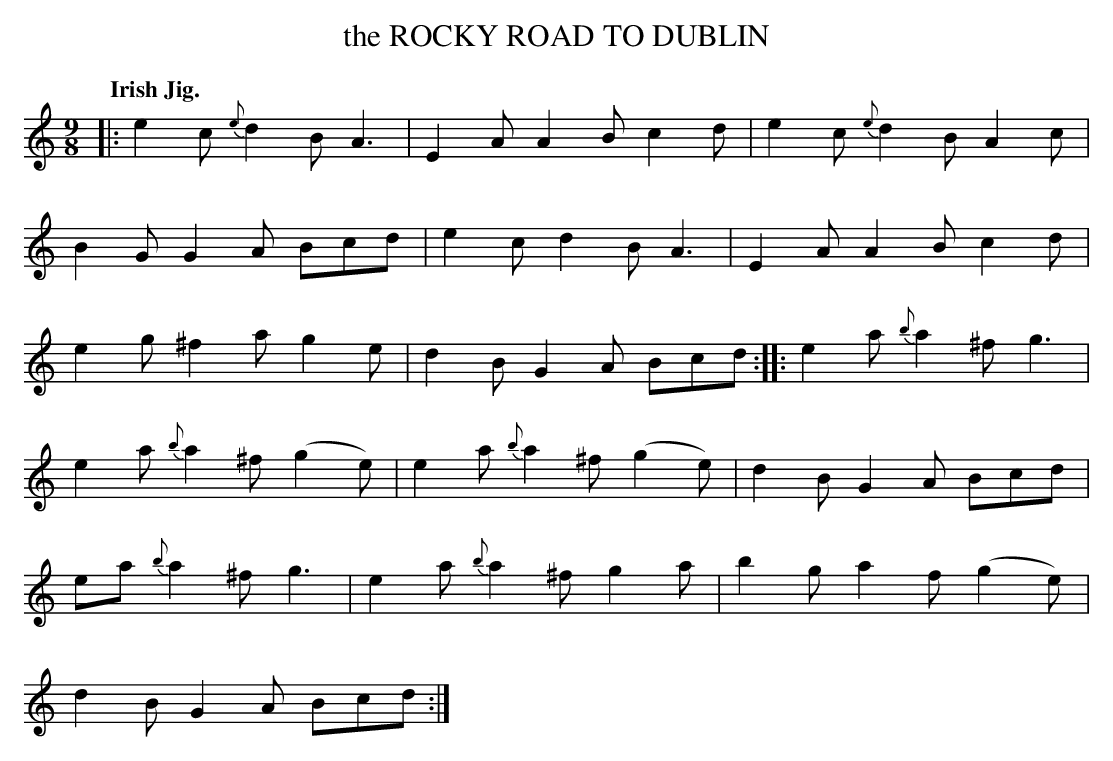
X:1
T: the ROCKY ROAD TO DUBLIN
Q: "Irish Jig."
M: 9/8
L: 1/8
K: Am
|:\
">"e2c {e}">"d2B ">"A3 | ">"E2A ">"A2B c2d |\
">"e2c {e}">"d2B A2c |
B2G G2A Bcd | ">"e2c ">"d2B A3 | E2A A2B c2d |
">"e2g ">"^f2a g2e | ">"d2B ">"G2A Bcd :||: e2a {b}a2^f g3 |
e2a {b}a2^f (g2e) | e2a {b}a2^f (g2e) | d2B G2A Bcd |
ea {b}a2^f g3 | e2a {b}a2^f g2a | b2g a2f (g2e) |
d2B G2A Bcd :|
